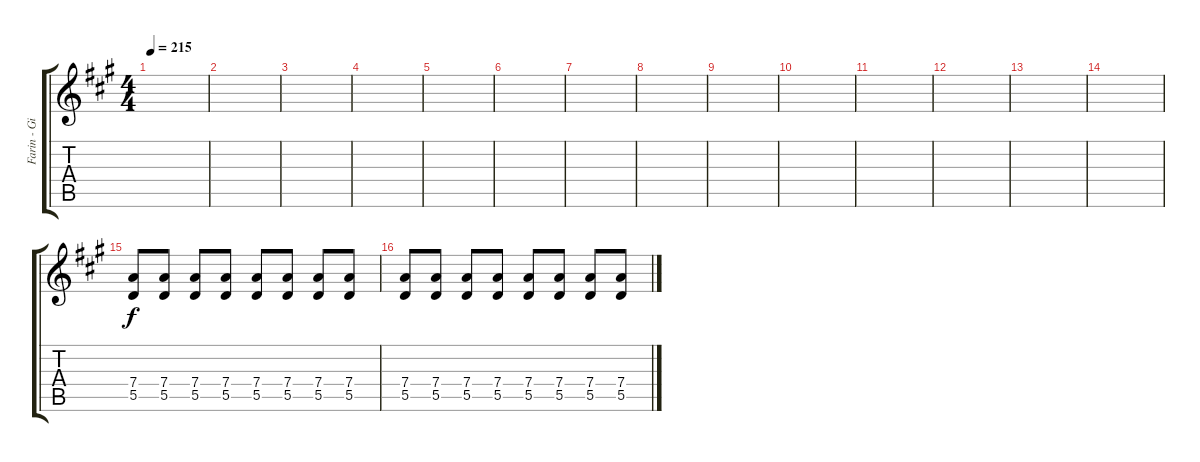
\track ("Farin - Gitarre (Verzerrt) 2" "Farin - Gi") {instrument overdrivenguitar}
\staff {score tabs}
\tuning (E4 B3 G3 D3 A2 E2) {hide}
\ts (4 4)
\tempo 215
\clef g2
\ks a
|
|
|
|
|
|
|
|
|
|
|
|
|
|
(7.4 5.5).8 (7.4 5.5).8 (7.4 5.5).8 (7.4 5.5).8 (7.4 5.5).8 (7.4 5.5).8 (7.4 5.5).8 (7.4 5.5).8 |
(7.4 5.5).8 (7.4 5.5).8 (7.4 5.5).8 (7.4 5.5).8 (7.4 5.5).8 (7.4 5.5).8 (7.4 5.5).8 (7.4 5.5).8
